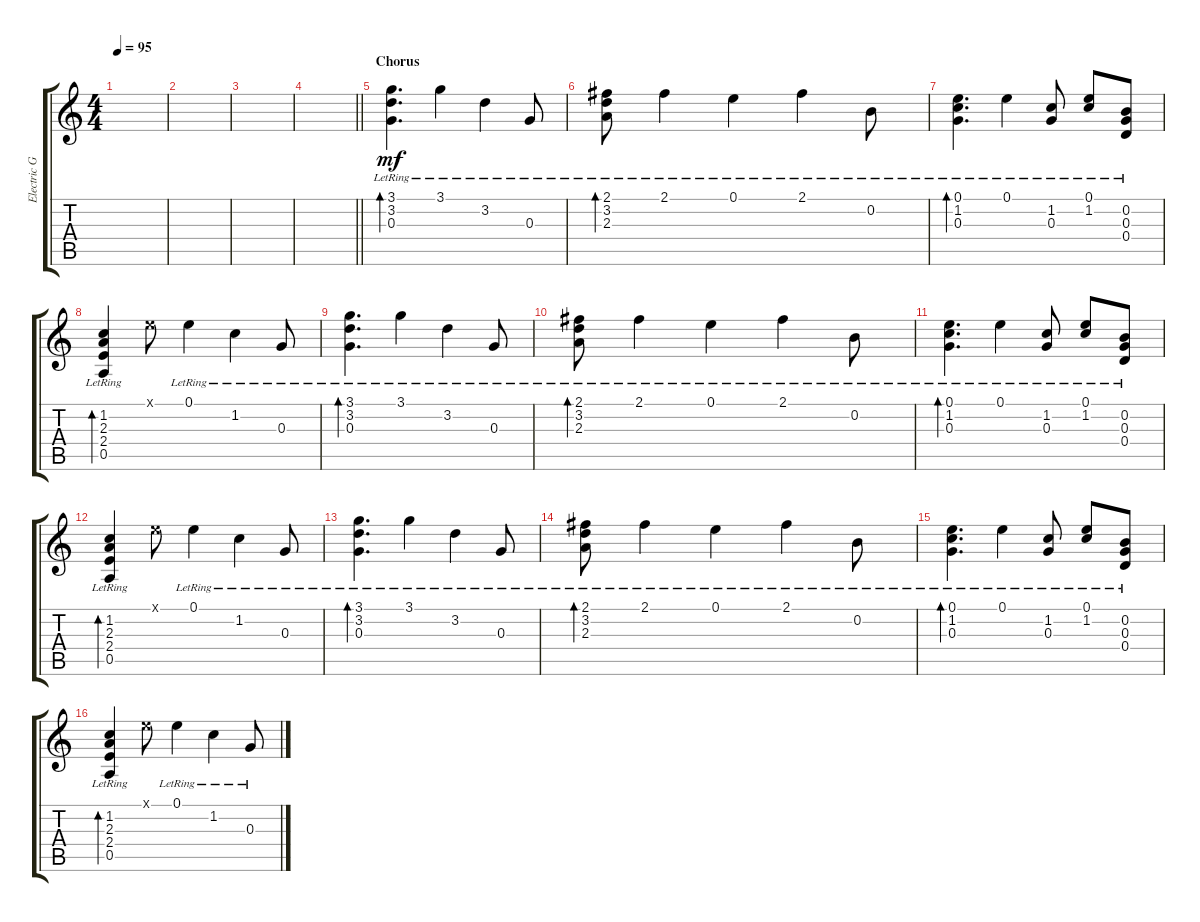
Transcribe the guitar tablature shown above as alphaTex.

\track ("Electric Guitar" "Electric G") {instrument electricguitarclean}
\staff {score tabs}
\tuning (E4 B3 G3 D3 A2 E2) {hide}
\ts (4 4)
\tempo 95
\clef g2
\ks c
|
|
|
\barLineRight lightlight
|
\section ("" "Chorus")
(3.1{lr} 3.2{lr} 0.3{lr}).4{d bd 120 dy mf} 3.1{lr}.4 3.2{lr}.4 0.3{lr}.8 |
(2.1{lr} 3.2{lr} 2.3{lr}).8{bd 120} 2.1{lr}.4 0.1{lr}.4 2.1{lr}.4 0.2{lr}.8 |
(0.1{lr} 1.2{lr} 0.3{lr}).4{d bd 60} 0.1{lr}.4 (1.2{lr} 0.3{lr}).8 (0.1{lr} 1.2{lr}).8 (0.2{lr} 0.3{lr} 0.4{lr}).8 |
(1.2{lr} 2.3{lr} 2.4{lr} 0.5{lr}).4{bd 60} 0.1{x}.8 0.1{lr}.4 1.2{lr}.4 0.3{lr}.8 |
(3.1{lr} 3.2{lr} 0.3{lr}).4{d bd 120} 3.1{lr}.4 3.2{lr}.4 0.3{lr}.8 |
(2.1{lr} 3.2{lr} 2.3{lr}).8{bd 120} 2.1{lr}.4 0.1{lr}.4 2.1{lr}.4 0.2{lr}.8 |
(0.1{lr} 1.2{lr} 0.3{lr}).4{d bd 60} 0.1{lr}.4 (1.2{lr} 0.3{lr}).8 (0.1{lr} 1.2{lr}).8 (0.2{lr} 0.3{lr} 0.4{lr}).8 |
(1.2{lr} 2.3{lr} 2.4{lr} 0.5{lr}).4{bd 60} 0.1{x}.8 0.1{lr}.4 1.2{lr}.4 0.3{lr}.8 |
(3.1{lr} 3.2{lr} 0.3{lr}).4{d bd 120} 3.1{lr}.4 3.2{lr}.4 0.3{lr}.8 |
(2.1{lr} 3.2{lr} 2.3{lr}).8{bd 120} 2.1{lr}.4 0.1{lr}.4 2.1{lr}.4 0.2{lr}.8 |
(0.1{lr} 1.2{lr} 0.3{lr}).4{d bd 60} 0.1{lr}.4 (1.2{lr} 0.3{lr}).8 (0.1{lr} 1.2{lr}).8 (0.2{lr} 0.3{lr} 0.4{lr}).8 |
(1.2{lr} 2.3{lr} 2.4{lr} 0.5{lr}).4{bd 60} 0.1{x}.8 0.1{lr}.4 1.2{lr}.4 0.3{lr}.8
